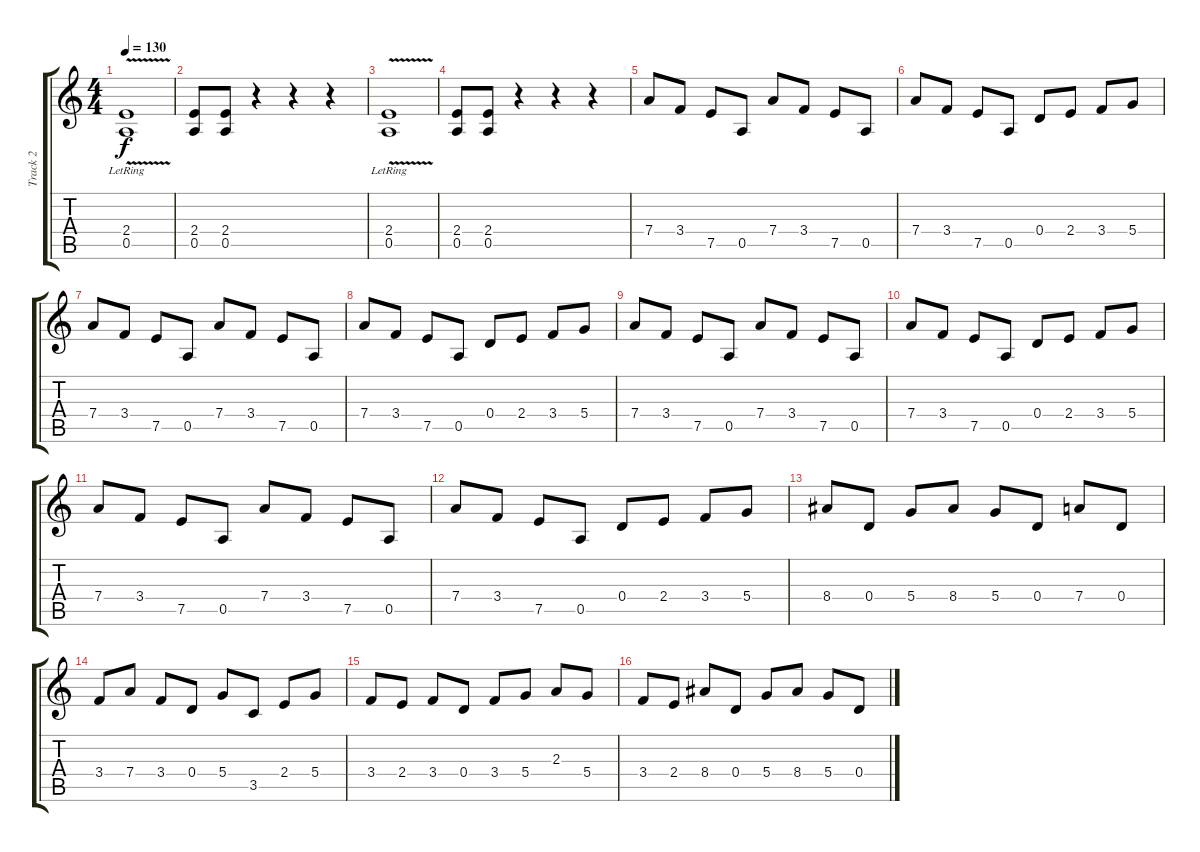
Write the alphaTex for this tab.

\track ("Track 2" "Track 2") {instrument fretlessbass bank 11}
\staff {score tabs}
\tuning (E4 B3 G3 D3 A2 E2) {hide}
\ts (4 4)
\tempo 130
\clef g2
\ks c
(2.4{v lr} 0.5).1{dy f} |
(2.4 0.5).8 (2.4 0.5).8 r.4 r.4 r.4 |
(2.4{v lr} 0.5).1 |
(2.4 0.5).8 (2.4 0.5).8 r.4 r.4 r.4 |
7.4.8 3.4.8 7.5.8 0.5.8 7.4.8 3.4.8 7.5.8 0.5.8 |
7.4.8 3.4.8 7.5.8 0.5.8 0.4.8 2.4.8 3.4.8 5.4.8 |
7.4.8 3.4.8 7.5.8 0.5.8 7.4.8 3.4.8 7.5.8 0.5.8 |
7.4.8 3.4.8 7.5.8 0.5.8 0.4.8 2.4.8 3.4.8 5.4.8 |
7.4.8 3.4.8 7.5.8 0.5.8 7.4.8 3.4.8 7.5.8 0.5.8 |
7.4.8 3.4.8 7.5.8 0.5.8 0.4.8 2.4.8 3.4.8 5.4.8 |
7.4.8 3.4.8 7.5.8 0.5.8 7.4.8 3.4.8 7.5.8 0.5.8 |
7.4.8 3.4.8 7.5.8 0.5.8 0.4.8 2.4.8 3.4.8 5.4.8 |
8.4.8 0.4.8 5.4.8 8.4.8 5.4.8 0.4.8 7.4.8 0.4.8 |
3.4.8 7.4.8 3.4.8 0.4.8 5.4.8 3.5.8 2.4.8 5.4.8 |
3.4.8 2.4.8 3.4.8 0.4.8 3.4.8 5.4.8 2.3.8 5.4.8 |
3.4.8 2.4.8 8.4.8 0.4.8 5.4.8 8.4.8 5.4.8 0.4.8
